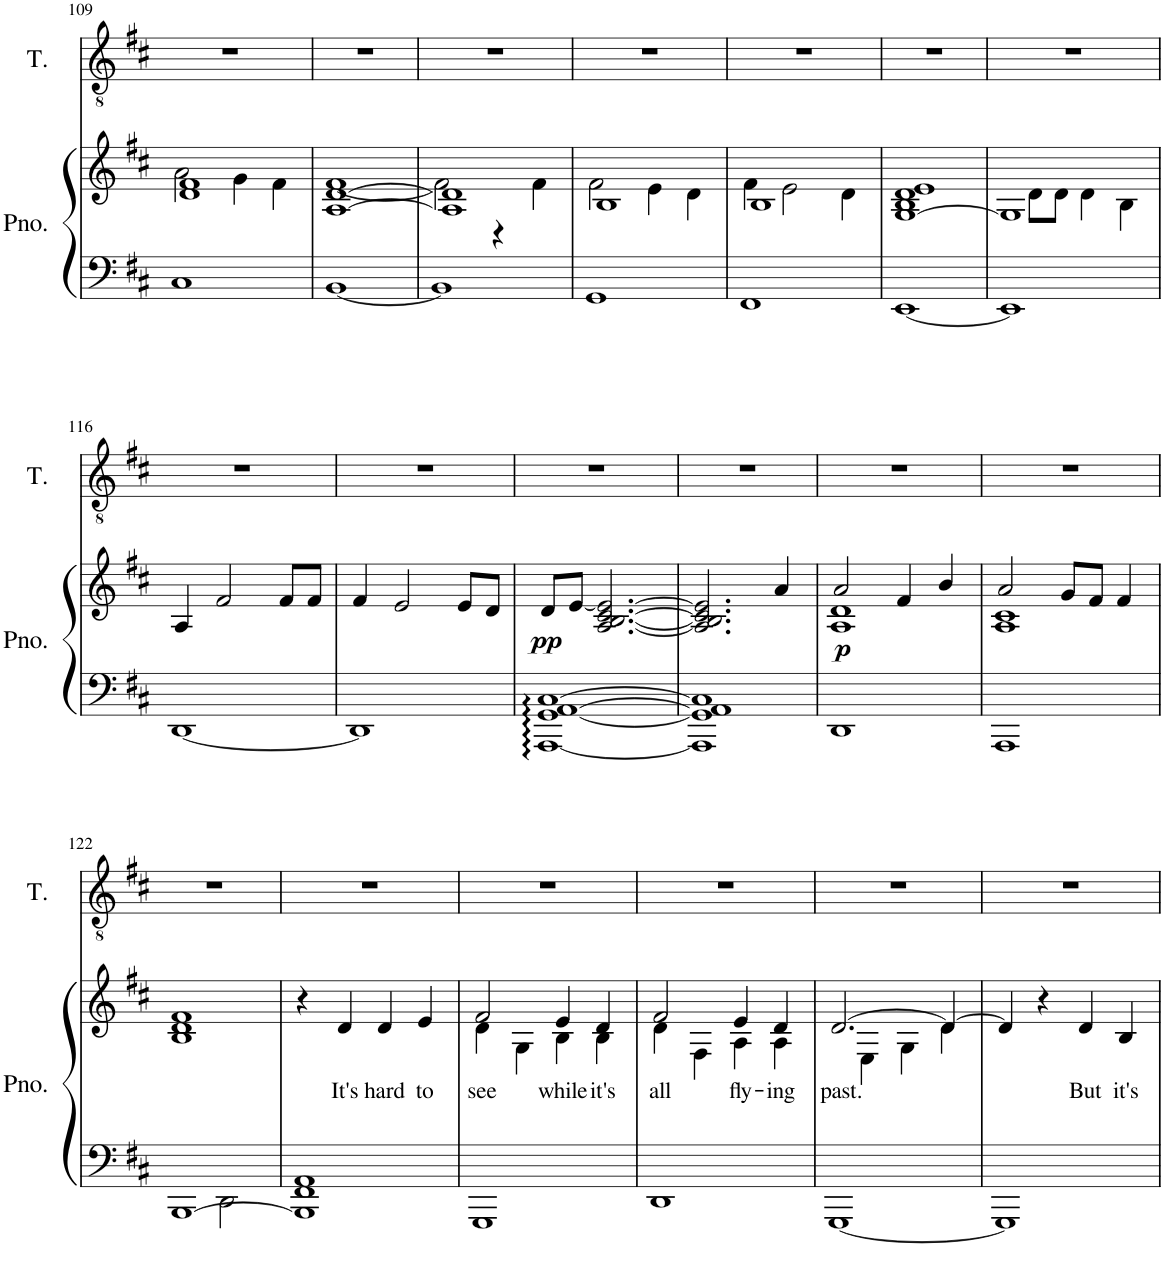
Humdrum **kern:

**kern	**kern	**text	**dynam	**kern
*part2	*part2	*part2	*part2	*part1
*staff3	*staff2	*staff2	*staff2/3	*staff1
*I"Piano	*	*	*	*I"Tenor
*I'Pno.	*	*	*	*I'T.
!!LO:PB:g=z
*clefF4	*clefG2	*	*	*clefGv2
*k[f#c#]	*k[f#c#]	*	*	*k[f#c#]
*M4/4	*M4/4	*	*	*M4/4
=109	=109	=109	=109	=109
*	*^	*	*	*
1C#	1d 1f#	2a\	.	.	1r
.	.	4g\	.	.	.
.	.	4f#\	.	.	.
=110	=110	=110	=110	=110	=110
[1BB	[1A [1d	[1f#	.	.	1r
=111	=111	=111	=111	=111	=111
1BB]	1A] 1d]	2f#\]	.	.	1r
.	.	4r	.	.	.
.	.	4f#\	.	.	.
=112	=112	=112	=112	=112	=112
1GG	1B	2f#\	.	.	1r
.	.	4e\	.	.	.
.	.	4d\	.	.	.
=113	=113	=113	=113	=113	=113
1FF#	1B	4f#\	.	.	1r
.	.	2e\	.	.	.
.	.	4d\	.	.	.
*	*v	*v	*	*	*
=114	=114	=114	=114	=114
[1EE	[1G 1B 1d 1e	.	.	1r
=115	=115	=115	=115	=115
*	*^	*	*	*
1EE]	1G]	4ryy	.	.	1r
.	.	8d\L	.	.	.
.	.	8d\J	.	.	.
.	.	4d\	.	.	.
.	.	4B\	.	.	.
*	*v	*v	*	*	*
!!LO:LB:g=z
=116	=116	=116	=116	=116
[1DD	4A/	.	.	1r
.	2f#/	.	.	.
.	8f#/L	.	.	.
.	8f#/J	.	.	.
=117	=117	=117	=117	=117
1DD]	4f#/	.	.	1r
.	2e/	.	.	.
.	8e/L	.	.	.
.	8d/J	.	.	.
=118	=118	=118	=118	=118
!	!	!	!LO:DY:b	!
[1AAA [1GG [1AA [1C#	8d/L	.	pp	1r
.	[8e/J	.	.	.
.	[2.A/ [2.B/ [2.c#/ 2.e/_	.	.	.
=119	=119	=119	=119	=119
1AAA] 1GG] 1AA] 1C#]	2.A/] 2.B/] 2.c#/] 2.e/]	.	.	1r
.	4a/	.	.	.
=120	=120	=120	=120	=120
*	*^	*	*	*
!	!	!	!	!LO:DY:b	!
1DD	2a/	1A 1d	.	p	1r
.	4f#/	.	.	.	.
.	4b/	.	.	.	.
=121	=121	=121	=121	=121	=121
1AAA	2a/	1A 1c#	.	.	1r
.	8g/L	.	.	.	.
.	8f#/J	.	.	.	.
.	4f#/	.	.	.	.
!!LO:LB:g=z
=122	=122	=122	=122	=122	=122
*^	*	*	*	*	*
[1BBB	2ryy	1f#	1B 1d	.	.	1r
.	2DD\	.	.	.	.	.
*v	*v	*	*	*	*	*
*	*v	*v	*	*	*
=123	=123	=123	=123	=123
1BBB] 1FF# 1AA	4r	.	.	1r
!	!	!LO:LY:b	!	!
.	4d/	It's	.	.
!	!	!LO:LY:b	!	!
.	4d/	hard	.	.
!	!	!LO:LY:b	!	!
.	4e/	to	.	.
=124	=124	=124	=124	=124
!	!	!LO:LY:b	!	!
*	*^	*	*	*
1GGG	2f#/	4d\	see	.	1r
.	.	4G\	.	.	.
!	!	!	!LO:LY:b	!	!
.	4e/	4B\	while	.	.
!	!	!	!LO:LY:b	!	!
.	4d/	4B\	it's	.	.
=125	=125	=125	=125	=125	=125
!	!	!	!LO:LY:b	!	!
1DD	2f#/	4d\	all	.	1r
.	.	4F#\	.	.	.
!	!	!	!LO:LY:b	!	!
.	4e/	4A\	fly-	.	.
!	!	!	!LO:LY:b	!	!
.	4d/	4A\	-ing	.	.
=126	=126	=126	=126	=126	=126
!	!	!	!LO:LY:b	!	!
[1GGG	[2.d/	4ryy	past.	.	1r
.	.	4E\	.	.	.
.	.	4G\	.	.	.
.	4d/_	4d\	.	.	.
*	*v	*v	*	*	*
=127	=127	=127	=127	=127
1GGG]	4d/]	.	.	1r
.	4r	.	.	.
!	!	!LO:LY:b	!	!
.	4d/	But	.	.
!	!	!LO:LY:b	!	!
.	4B/	it's	.	.
=	=	=	=	=
*-	*-	*-	*-	*-
